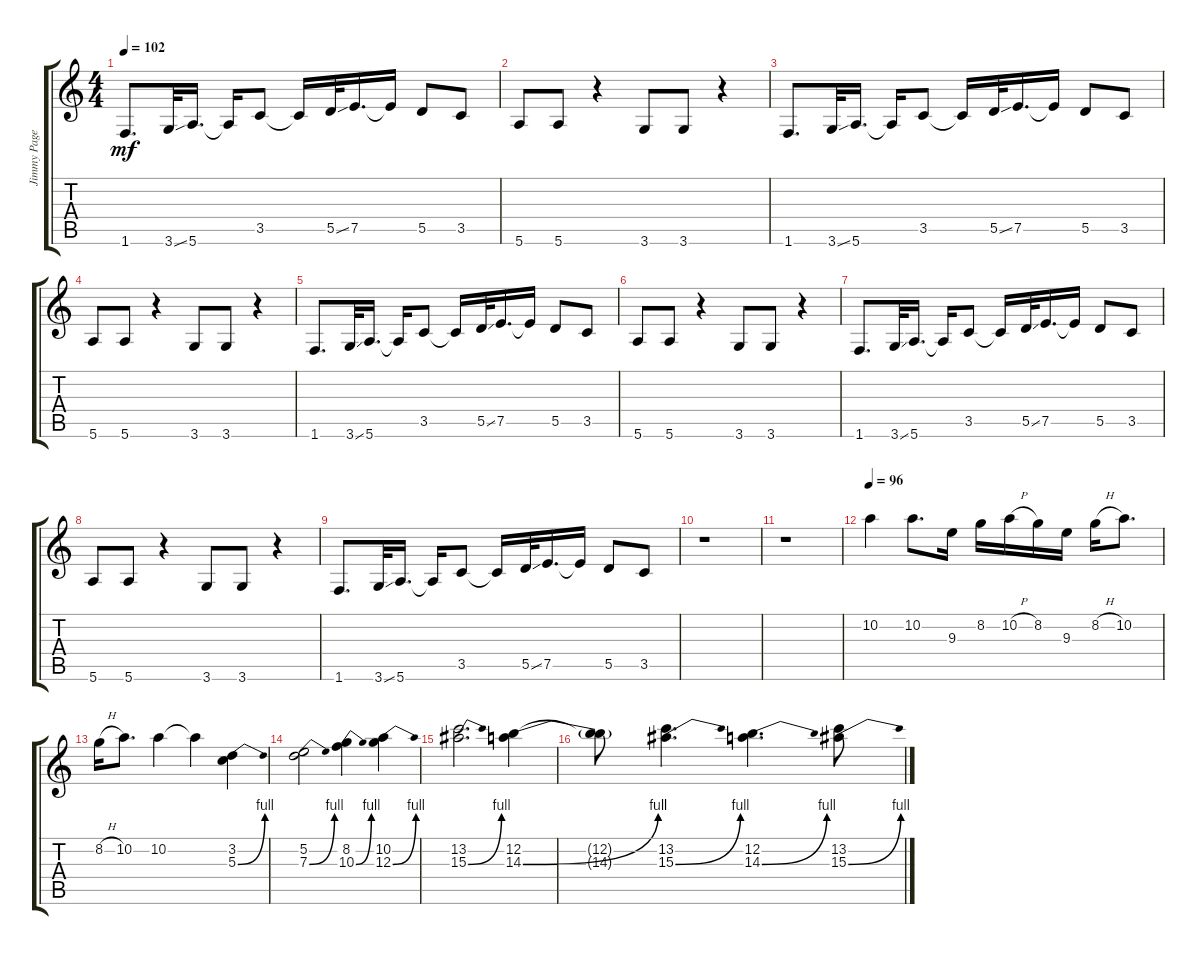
\track ("Jimmy Page - Lead Guitar" "Jimmy Page") {instrument distortionguitar}
\staff {score tabs}
\tuning (E4 B3 G3 D3 A2 E2) {hide}
\ts (4 4)
\tempo 102
\clef g2
\ks c
1.6.8{d dy mf} 3.6{ss}.32 5.6.16{d} 5.6{t}.16 3.5.8 3.5{t}.16 5.5{ss}.32 7.5.16{d} 7.5{t}.16 5.5.8 3.5.8 |
5.6.8 5.6.8 r.4 3.6.8 3.6.8 r.4 |
1.6.8{d} 3.6{ss}.32 5.6.16{d} 5.6{t}.16 3.5.8 3.5{t}.16 5.5{ss}.32 7.5.16{d} 7.5{t}.16 5.5.8 3.5.8 |
5.6.8 5.6.8 r.4 3.6.8 3.6.8 r.4 |
1.6.8{d} 3.6{ss}.32 5.6.16{d} 5.6{t}.16 3.5.8 3.5{t}.16 5.5{ss}.32 7.5.16{d} 7.5{t}.16 5.5.8 3.5.8 |
5.6.8 5.6.8 r.4 3.6.8 3.6.8 r.4 |
1.6.8{d} 3.6{ss}.32 5.6.16{d} 5.6{t}.16 3.5.8 3.5{t}.16 5.5{ss}.32 7.5.16{d} 7.5{t}.16 5.5.8 3.5.8 |
5.6.8 5.6.8 r.4 3.6.8 3.6.8 r.4 |
1.6.8{d} 3.6{ss}.32 5.6.16{d} 5.6{t}.16 3.5.8 3.5{t}.16 5.5{ss}.32 7.5.16{d} 7.5{t}.16 5.5.8 3.5.8 |
r.1 |
r.1 |
\tempo 96
10.2.4 10.2.8{d} 9.3.16 8.2.16 10.2{h}.16 8.2.16 9.3.16 8.2{h}.16 10.2.8{d} |
8.2{h}.16 10.2.8{d} 10.2.4 10.2{t}.4 (3.2 5.3{be (bend 0 0 60 4)}).4 |
(5.2 7.3{be (bend 0 0 60 4)}).2 (8.2 10.3{be (bend 0 0 60 4)}).4 (10.2 12.3{be (bend 0 0 60 4)}).4 |
(13.2 15.3{be (bend 0 0 60 4)}).2{d} (12.2 14.3{be (bend 0 0 60 4)}).4 |
(12.2{t} 14.3{t}).8 (13.2 15.3{be (bend 0 0 60 4)}).4{d} (12.2 14.3{be (bend 0 0 60 4)}).4{d} (13.2 15.3{be (bend 0 0 60 4)}).8
